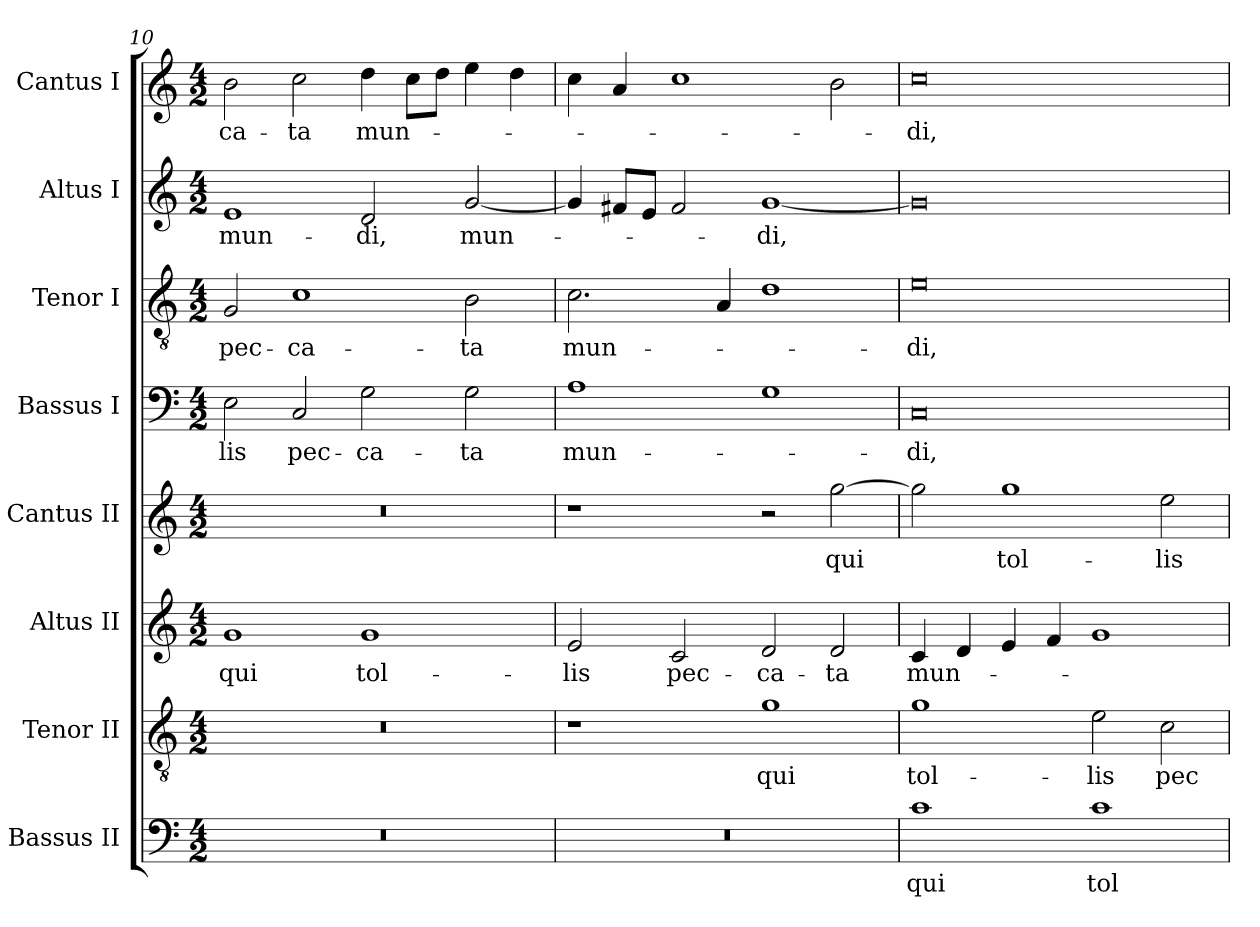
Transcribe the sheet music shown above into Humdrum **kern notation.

**kern	**text	**kern	**text	**kern	**text	**kern	**text	**kern	**text	**kern	**text	**kern	**text	**kern	**text
*part8	*part8	*part7	*part7	*part6	*part6	*part5	*part5	*part4	*part4	*part3	*part3	*part2	*part2	*part1	*part1
*staff8	*staff8	*staff7	*staff7	*staff6	*staff6	*staff5	*staff5	*staff4	*staff4	*staff3	*staff3	*staff2	*staff2	*staff1	*staff1
*I"Bassus II	*	*I"Tenor II	*	*I"Altus II	*	*I"Cantus II	*	*I"Bassus I	*	*I"Tenor I	*	*I"Altus I	*	*I"Cantus I	*
*I'B.II	*	*I'T.II	*	*I'A.II	*	*I'C.II	*	*I'B.	*	*I'T.I	*	*I'A.I	*	*I'C.I	*
*clefF4	*	*clefGv2	*	*clefG2	*	*clefG2	*	*clefF4	*	*clefGv2	*	*clefG2	*	*clefG2	*
*	*	*ITrd7c12	*	*	*	*	*	*	*	*ITrd7c12	*	*	*	*	*
*k[]	*	*k[]	*	*k[]	*	*k[]	*	*k[]	*	*k[]	*	*k[]	*	*k[]	*
*C:	*	*C:	*	*C:	*	*C:	*	*C:	*	*C:	*	*C:	*	*C:	*
*M4/2	*	*M4/2	*	*M4/2	*	*M4/2	*	*M4/2	*	*M4/2	*	*M4/2	*	*M4/2	*
=10	=10	=10	=10	=10	=10	=10	=10	=10	=10	=10	=10	=10	=10	=10	=10
0r	.	0r	.	1g/	qui	0r	.	2E\	-lis	2GG/	pec-	1e/	mun-	2b\	-ca-
.	.	.	.	.	.	.	.	2C/	pec-	1C\	-ca-	.	.	2cc\	-ta
.	.	.	.	1g/	tol-	.	.	2G\	-ca-	.	.	2d/	-di,	4dd\	mun-
.	.	.	.	.	.	.	.	.	.	.	.	.	.	8cc\L	.
.	.	.	.	.	.	.	.	.	.	.	.	.	.	8dd\J	.
.	.	.	.	.	.	.	.	2G\	-ta	2BB\	-ta	[2g/	mun-	4ee\	.
.	.	.	.	.	.	.	.	.	.	.	.	.	.	4dd\	.
=11	=11	=11	=11	=11	=11	=11	=11	=11	=11	=11	=11	=11	=11	=11	=11
0r	.	1r	.	2e/	-lis	1r	.	1A\	mun-	2.C\	mun-	4g/]	.	4cc\	.
.	.	.	.	.	.	.	.	.	.	.	.	8f#/L	.	4a/	.
.	.	.	.	.	.	.	.	.	.	.	.	8e/J	.	.	.
.	.	.	.	2c/	pec-	.	.	.	.	.	.	2f#/	.	1cc\	.
.	.	.	.	.	.	.	.	.	.	4AA/	.	.	.	.	.
.	.	1G\	qui	2d/	-ca-	2r	.	1G\	.	1D\	.	[1g/	-di,	.	.
.	.	.	.	2d/	-ta	[2gg\	qui	.	.	.	.	.	.	2b\	.
=12	=12	=12	=12	=12	=12	=12	=12	=12	=12	=12	=12	=12	=12	=12	=12
1c\	qui	1G\	tol-	4c/	mun-	2gg\]	.	0C/	-di,	0E\	-di,	0g/]	.	0cc\	-di,
.	.	.	.	4d/	.	.	.	.	.	.	.	.	.	.	.
.	.	.	.	4e/	.	1gg\	tol-	.	.	.	.	.	.	.	.
.	.	.	.	4f/	.	.	.	.	.	.	.	.	.	.	.
1c\	tol-	2E\	-lis	1g/	.	.	.	.	.	.	.	.	.	.	.
.	.	2C\	pec-	.	.	2ee\	-lis	.	.	.	.	.	.	.	.
=	=	=	=	=	=	=	=	=	=	=	=	=	=	=	=
*-	*-	*-	*-	*-	*-	*-	*-	*-	*-	*-	*-	*-	*-	*-	*-
